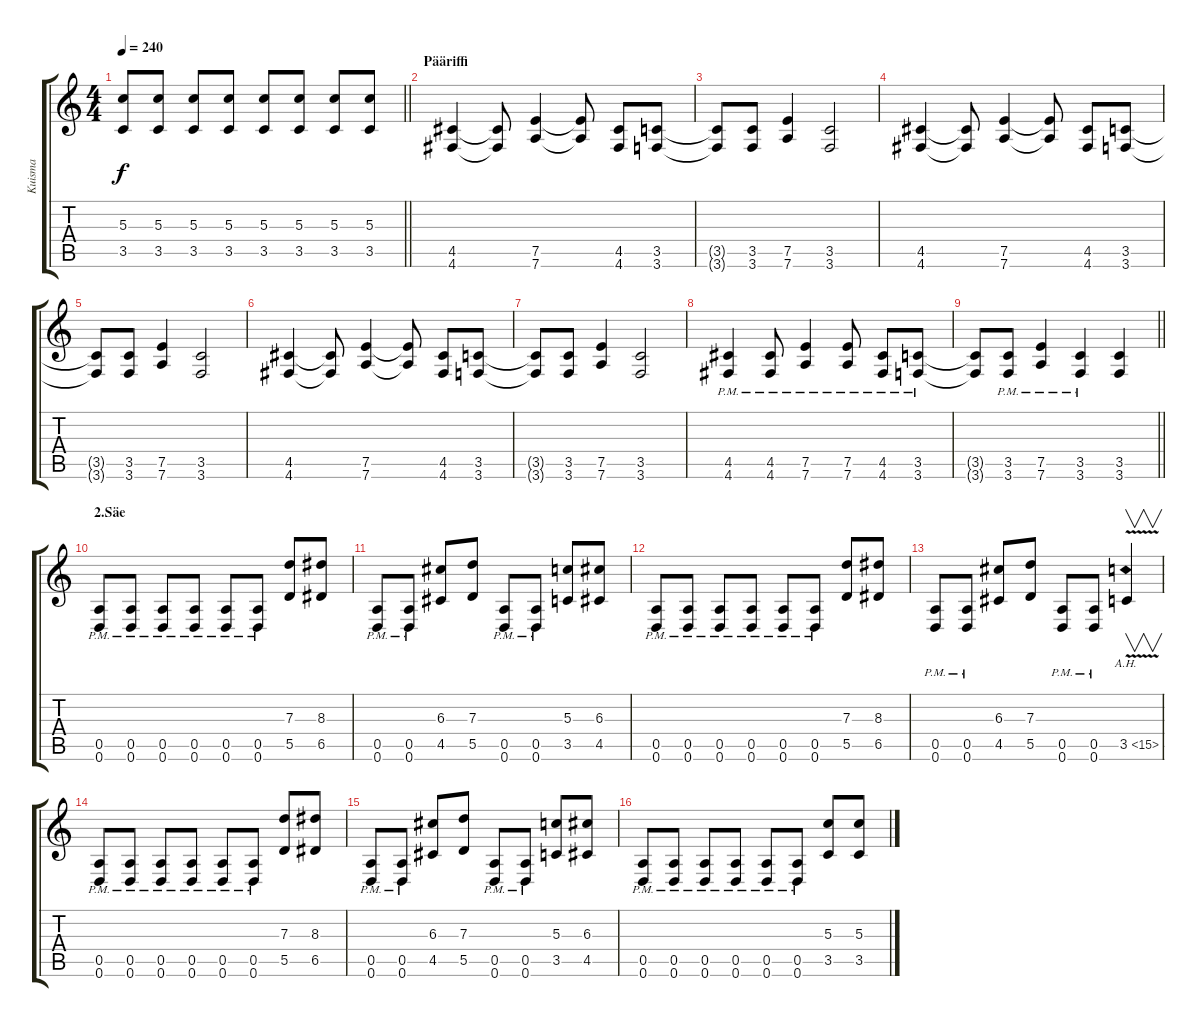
\track ("Kuisma" "Kuisma") {instrument distortionguitar}
\staff {score tabs}
\tuning (E4 B3 G3 D3 A2 D2) {hide}
\ts (4 4)
\tempo 240
\clef g2
\barLineRight lightlight
\ks c
(5.3 3.5).8{dy f} (5.3 3.5).8 (5.3 3.5).8 (5.3 3.5).8 (5.3 3.5).8 (5.3 3.5).8 (5.3 3.5).8 (5.3 3.5).8 |
\section ("" "Pääriffi")
(4.5 4.6).4 (4.5{t} 4.6{t}).8 (7.5 7.6).4 (7.5{t} 7.6{t}).8 (4.5 4.6).8 (3.5 3.6).8 |
(3.5{t} 3.6{t}).8 (3.5 3.6).8 (7.5 7.6).4 (3.5 3.6).2 |
(4.5 4.6).4 (4.5{t} 4.6{t}).8 (7.5 7.6).4 (7.5{t} 7.6{t}).8 (4.5 4.6).8 (3.5 3.6).8 |
(3.5{t} 3.6{t}).8 (3.5 3.6).8 (7.5 7.6).4 (3.5 3.6).2 |
(4.5 4.6).4 (4.5{t} 4.6{t}).8 (7.5 7.6).4 (7.5{t} 7.6{t}).8 (4.5 4.6).8 (3.5 3.6).8 |
(3.5{t} 3.6{t}).8 (3.5 3.6).8 (7.5 7.6).4 (3.5 3.6).2 |
(4.5{pm} 4.6{pm}).4 (4.5{pm} 4.6{pm}).8 (7.5{pm} 7.6{pm}).4 (7.5{pm} 7.6{pm}).8 (4.5{pm} 4.6{pm}).8 (3.5{pm} 3.6{pm}).8 |
\barLineRight lightlight
(3.5{t} 3.6{t}).8 (3.5{pm} 3.6{pm}).8 (7.5{pm} 7.6{pm}).4 (3.5{pm} 3.6{pm}).4 (3.5 3.6).4 |
\section ("" "2.Säe")
(0.5{pm} 0.6{pm}).8 (0.5{pm} 0.6{pm}).8 (0.5{pm} 0.6{pm}).8 (0.5{pm} 0.6{pm}).8 (0.5{pm} 0.6{pm}).8 (0.5{pm} 0.6{pm}).8 (7.3 5.5).8 (8.3 6.5).8 |
(0.5{pm} 0.6{pm}).8 (0.5{pm} 0.6{pm}).8 (6.3 4.5).8 (7.3 5.5).8 (0.5{pm} 0.6{pm}).8 (0.5{pm} 0.6{pm}).8 (5.3 3.5).8 (6.3 4.5).8 |
(0.5{pm} 0.6{pm}).8 (0.5{pm} 0.6{pm}).8 (0.5{pm} 0.6{pm}).8 (0.5{pm} 0.6{pm}).8 (0.5{pm} 0.6{pm}).8 (0.5{pm} 0.6{pm}).8 (7.3 5.5).8 (8.3 6.5).8 |
(0.5{pm} 0.6{pm}).8 (0.5{pm} 0.6{pm}).8 (6.3 4.5).8 (7.3 5.5).8 (0.5{pm} 0.6{pm}).8 (0.5{pm} 0.6{pm}).8 3.5{ah 12 v}.4{v instrument guitarharmonics} |
(0.5{pm} 0.6{pm}).8{instrument distortionguitar} (0.5{pm} 0.6{pm}).8 (0.5{pm} 0.6{pm}).8 (0.5{pm} 0.6{pm}).8 (0.5{pm} 0.6{pm}).8 (0.5{pm} 0.6{pm}).8 (7.3 5.5).8 (8.3 6.5).8 |
(0.5{pm} 0.6{pm}).8 (0.5{pm} 0.6{pm}).8 (6.3 4.5).8 (7.3 5.5).8 (0.5{pm} 0.6{pm}).8 (0.5{pm} 0.6{pm}).8 (5.3 3.5).8 (6.3 4.5).8 |
(0.5{pm} 0.6{pm}).8 (0.5{pm} 0.6{pm}).8 (0.5{pm} 0.6{pm}).8 (0.5{pm} 0.6{pm}).8 (0.5{pm} 0.6{pm}).8 (0.5{pm} 0.6{pm}).8 (5.3 3.5).8 (5.3 3.5).8
